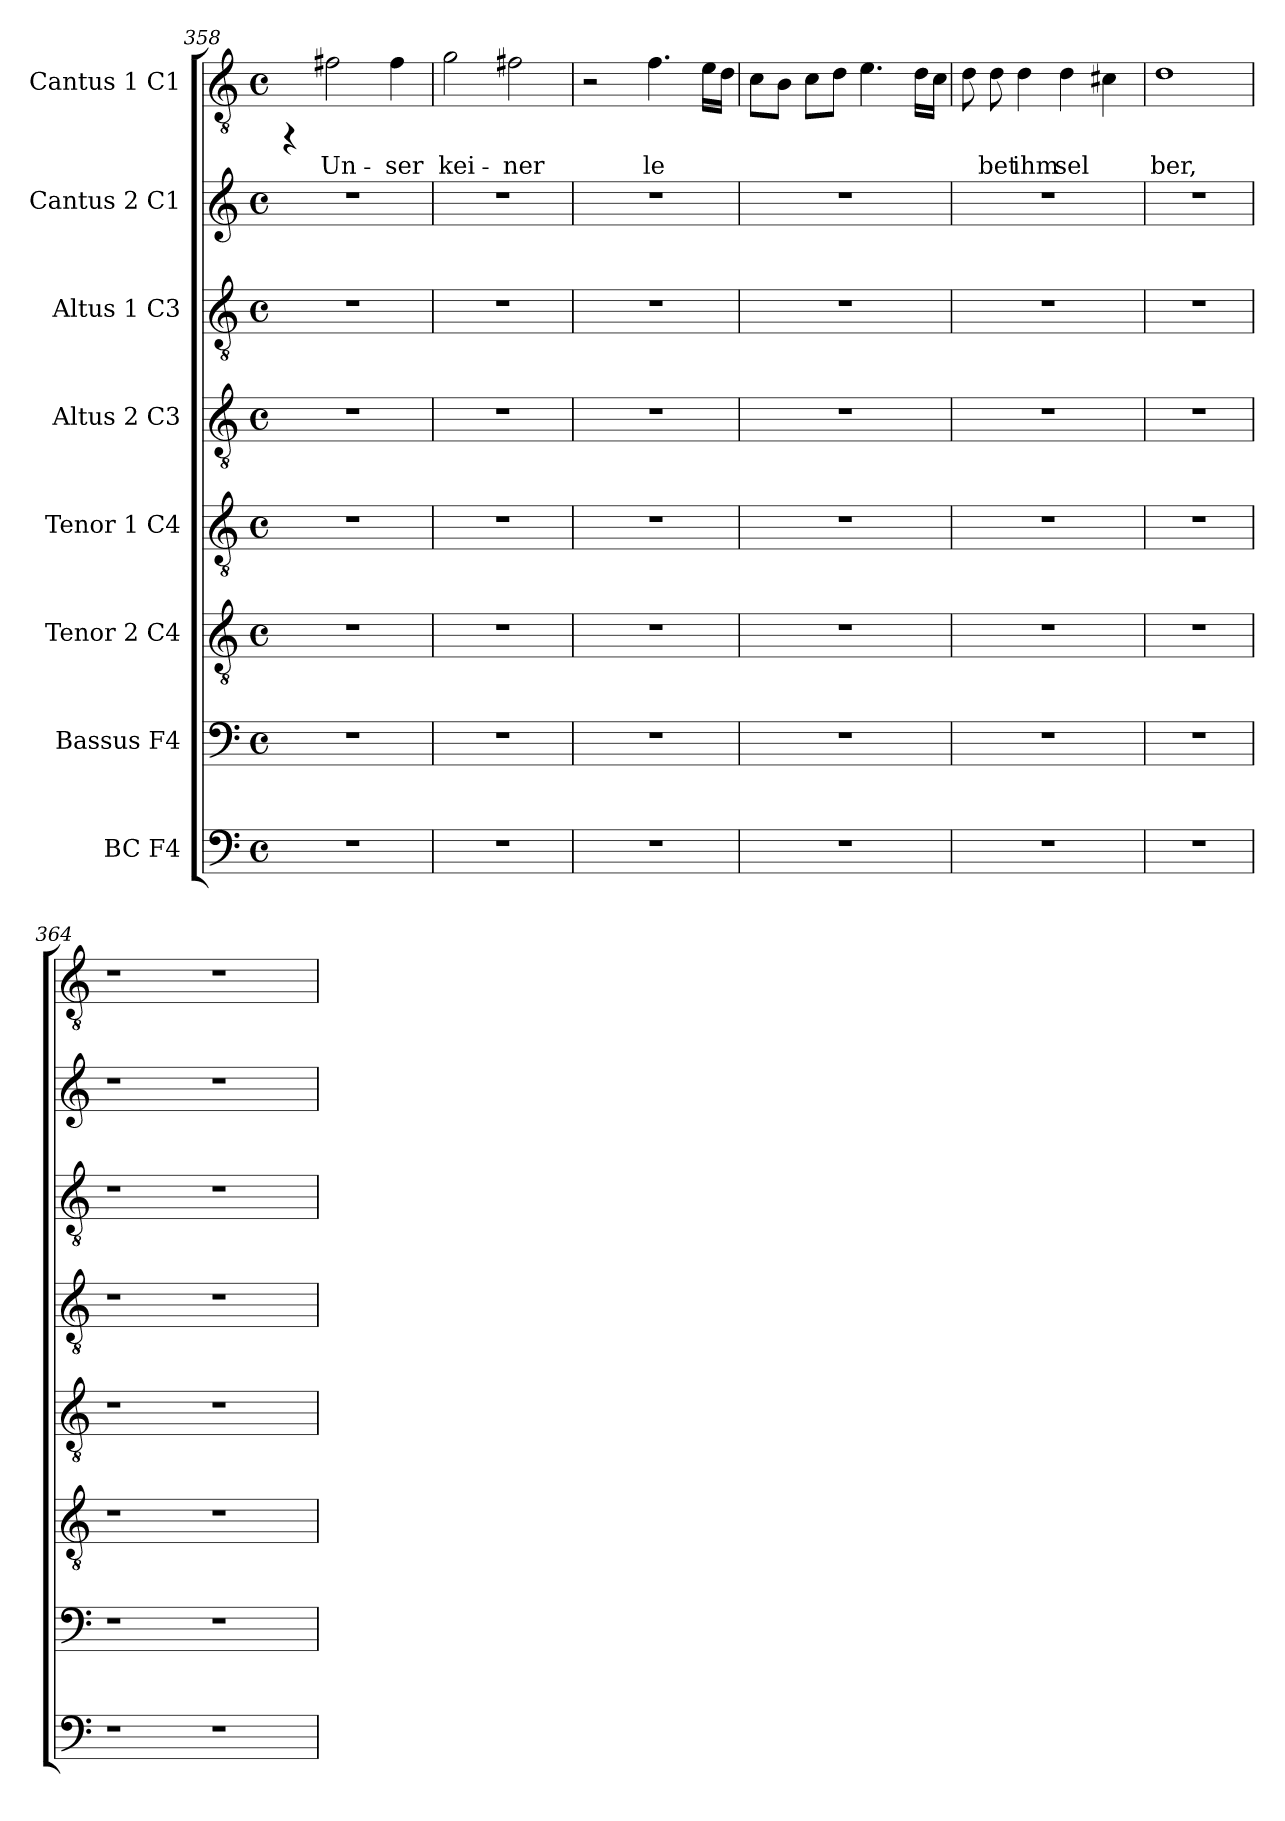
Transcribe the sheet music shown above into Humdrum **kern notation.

**kern	**kern	**kern	**kern	**kern	**kern	**kern	**kern	**text
*part8	*part7	*part6	*part5	*part4	*part3	*part2	*part1	*part1
*staff8	*staff7	*staff6	*staff5	*staff4	*staff3	*staff2	*staff1	*staff1
*I"BC  F4	*I"Bassus  F4	*I"Tenor 2  C4	*I"Tenor 1  C4	*I"Altus 2  C3	*I"Altus 1  C3	*I"Cantus 2  C1	*I"Cantus 1  C1	*
*clefF4	*clefF4	*clefGv2	*clefGv2	*clefGv2	*clefGv2	*clefG2	*clefGv2	*
*k[]	*k[]	*k[]	*k[]	*k[]	*k[]	*k[]	*k[]	*
*C:	*C:	*C:	*C:	*C:	*C:	*C:	*C:	*
*M4/4	*M4/4	*M4/4	*M4/4	*M4/4	*M4/4	*M4/4	*M4/4	*
*met(c)	*met(c)	*met(c)	*met(c)	*met(c)	*met(c)	*met(c)	*met(c)	*
=358	=358	=358	=358	=358	=358	=358	=358	=358
1r	1r	1r	1r	1r	1r	1r	4rFF	.
!	!	!	!	!	!	!	!	!LO:LY:b:cj
.	.	.	.	.	.	.	2f#X\	Un-
!	!	!	!	!	!	!	!	!LO:LY:b:cj
.	.	.	.	.	.	.	4f#\	-ser
=359	=359	=359	=359	=359	=359	=359	=359	=359
!	!	!	!	!	!	!	!	!LO:LY:b:cj
1r	1r	1r	1r	1r	1r	1r	2g\	kei-
!	!	!	!	!	!	!	!	!LO:LY:b:cj
.	.	.	.	.	.	.	2f#X\	-ner
=360	=360	=360	=360	=360	=360	=360	=360	=360
1r	1r	1r	1r	1r	1r	1r	2r	.
!	!	!	!	!	!	!	!	!LO:LY:b:cj
.	.	.	.	.	.	.	4.f\	le-
!	!	!	!	!	!	!	!	!LO:LY:b:cj
.	.	.	.	.	.	.	16e\L	--
!	!	!	!	!	!	!	!	!LO:LY:b:cj
.	.	.	.	.	.	.	16d\J	--
=361	=361	=361	=361	=361	=361	=361	=361	=361
!	!	!	!	!	!	!	!	!LO:LY:b:cj
1r	1r	1r	1r	1r	1r	1r	8c\L	--
!	!	!	!	!	!	!	!	!LO:LY:b:cj
.	.	.	.	.	.	.	8B\J	--
!	!	!	!	!	!	!	!	!LO:LY:b:cj
.	.	.	.	.	.	.	8c\L	--
!	!	!	!	!	!	!	!	!LO:LY:b:cj
.	.	.	.	.	.	.	8d\J	--
!	!	!	!	!	!	!	!	!LO:LY:b:cj
.	.	.	.	.	.	.	4.e\	--
!	!	!	!	!	!	!	!	!LO:LY:b:cj
.	.	.	.	.	.	.	16d\L	--
!	!	!	!	!	!	!	!	!LO:LY:b:cj
.	.	.	.	.	.	.	16c\J	--
=362	=362	=362	=362	=362	=362	=362	=362	=362
!	!	!	!	!	!	!	!	!LO:LY:b:cj
1r	1r	1r	1r	1r	1r	1r	8d\	--
!	!	!	!	!	!	!	!	!LO:LY:b:cj
.	.	.	.	.	.	.	8d\	-bet
!	!	!	!	!	!	!	!	!LO:LY:b:cj
.	.	.	.	.	.	.	4d\	ihm
!	!	!	!	!	!	!	!	!LO:LY:b:cj
.	.	.	.	.	.	.	4d\	sel-
!	!	!	!	!	!	!	!	!LO:LY:b:cj
.	.	.	.	.	.	.	4c#X\	--
=363	=363	=363	=363	=363	=363	=363	=363	=363
!	!	!	!	!	!	!	!	!LO:LY:b:cj
1r	1r	1r	1r	1r	1r	1r	1d	-ber,
!!LO:PB:g=z
=364	=364	=364	=364	=364	=364	=364	=364	=364
1r	1r	1r	1r	1r	1r	1r	1r	.
1r	1r	1r	1r	1r	1r	1r	1r	.
=	=	=	=	=	=	=	=	=
*-	*-	*-	*-	*-	*-	*-	*-	*-
